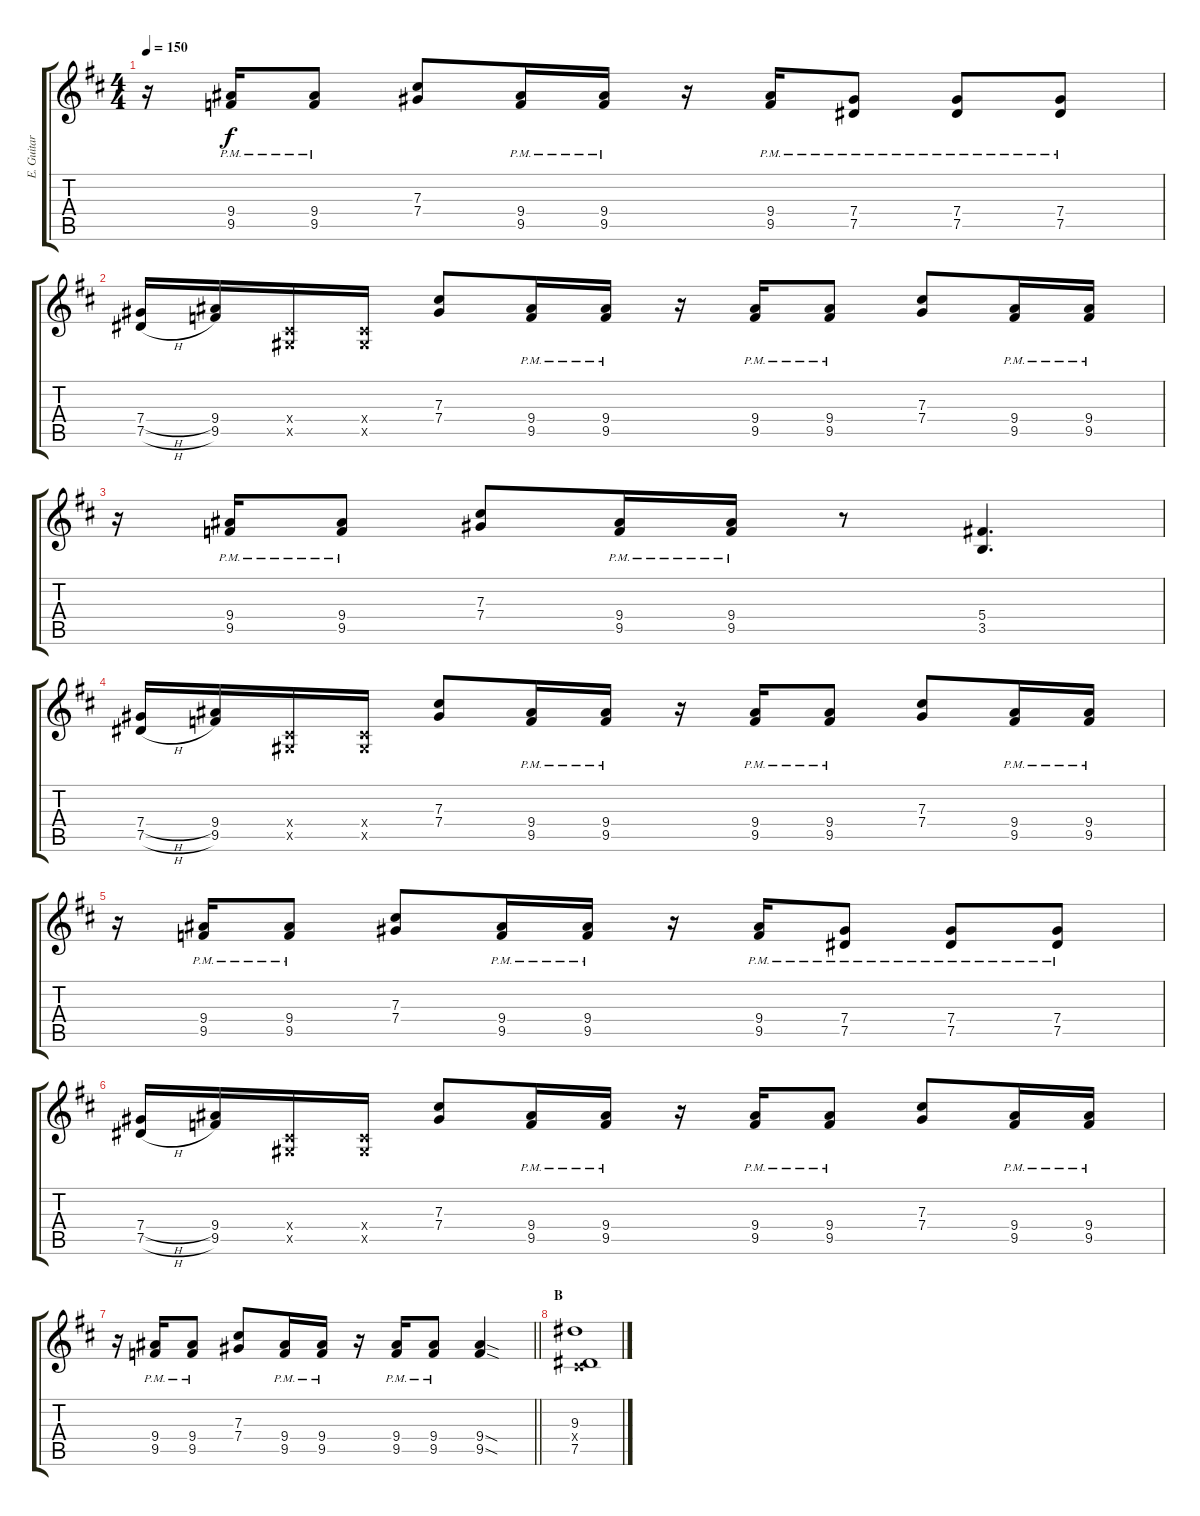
\track ("E. Guitar II" "E. Guitar ") {instrument distortionguitar}
\staff {score tabs}
\tuning (Eb4 Bb3 Gb3 Db3 Ab2 Eb2) {hide}
\ts (4 4)
\tempo 150
\clef g2
\ks d
r.16{dy f} (9.4{pm} 9.5{pm}).16 (9.4{pm} 9.5{pm}).8 (7.3 7.4).8 (9.4{pm} 9.5{pm}).16 (9.4{pm} 9.5{pm}).16 r.16 (9.4{pm} 9.5{pm}).16 (7.4{pm} 7.5{pm}).8 (7.4{pm} 7.5{pm}).8 (7.4{pm} 7.5{pm}).8 |
(7.4{h} 7.5{h}).16 (9.4 9.5).16 (0.4{x} 0.5{x}).16 (0.4{x} 0.5{x}).16 (7.3 7.4).8 (9.4{pm} 9.5{pm}).16 (9.4{pm} 9.5{pm}).16 r.16 (9.4{pm} 9.5{pm}).16 (9.4{pm} 9.5{pm}).8 (7.3 7.4).8 (9.4{pm} 9.5{pm}).16 (9.4{pm} 9.5{pm}).16 |
r.16 (9.4{pm} 9.5{pm}).16 (9.4{pm} 9.5{pm}).8 (7.3 7.4).8 (9.4{pm} 9.5{pm}).16 (9.4{pm} 9.5{pm}).16 r.8 (5.4 3.5).4{d} |
(7.4{h} 7.5{h}).16 (9.4 9.5).16 (0.4{x} 0.5{x}).16 (0.4{x} 0.5{x}).16 (7.3 7.4).8 (9.4{pm} 9.5{pm}).16 (9.4{pm} 9.5{pm}).16 r.16 (9.4{pm} 9.5{pm}).16 (9.4{pm} 9.5{pm}).8 (7.3 7.4).8 (9.4{pm} 9.5{pm}).16 (9.4{pm} 9.5{pm}).16 |
r.16 (9.4{pm} 9.5{pm}).16 (9.4{pm} 9.5{pm}).8 (7.3 7.4).8 (9.4{pm} 9.5{pm}).16 (9.4{pm} 9.5{pm}).16 r.16 (9.4{pm} 9.5{pm}).16 (7.4{pm} 7.5{pm}).8 (7.4{pm} 7.5{pm}).8 (7.4{pm} 7.5{pm}).8 |
(7.4{h} 7.5{h}).16 (9.4 9.5).16 (0.4{x} 0.5{x}).16 (0.4{x} 0.5{x}).16 (7.3 7.4).8 (9.4{pm} 9.5{pm}).16 (9.4{pm} 9.5{pm}).16 r.16 (9.4{pm} 9.5{pm}).16 (9.4{pm} 9.5{pm}).8 (7.3 7.4).8 (9.4{pm} 9.5{pm}).16 (9.4{pm} 9.5{pm}).16 |
\barLineRight lightlight
r.16 (9.4{pm} 9.5{pm}).16 (9.4{pm} 9.5{pm}).8 (7.3 7.4).8 (9.4{pm} 9.5{pm}).16 (9.4{pm} 9.5{pm}).16 r.16 (9.4{pm} 9.5{pm}).16 (9.4{pm} 9.5{pm}).8 (9.4{sod} 9.5{sod}).4 |
\section ("" "B")
(9.3 0.4{x} 7.5).1
